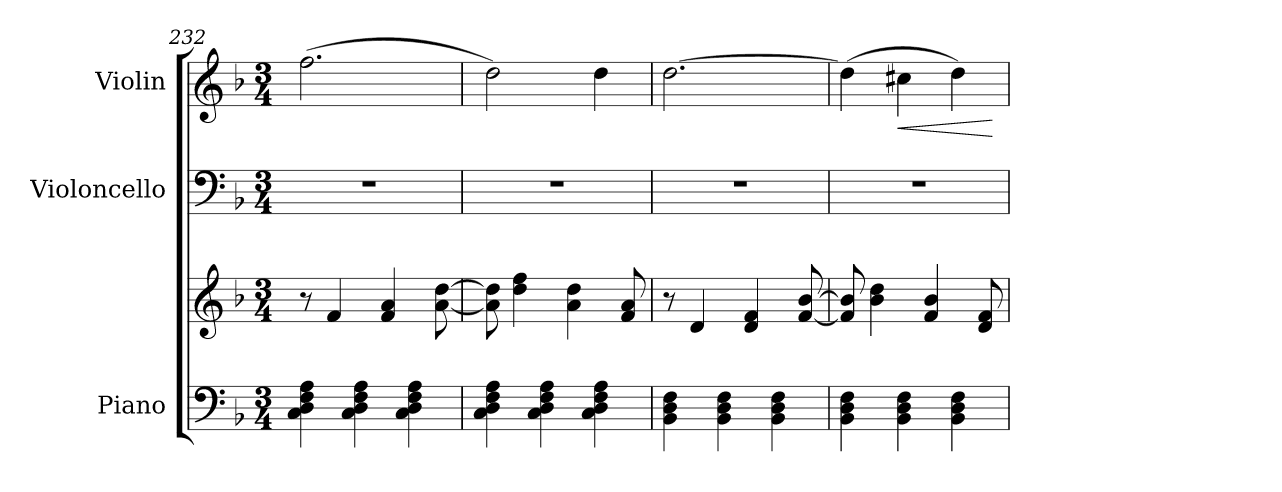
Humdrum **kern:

**kern	**kern	**kern	**kern	**dynam
*part3	*part3	*part2	*part1	*part1
*staff4	*staff3	*staff2	*staff1	*staff1
*I"Piano	*	*I"Violoncello	*I"Violin	*
*I'Pno	*	*I'Vc	*I'Vln	*
*clefF4	*clefG2	*clefF4	*clefG2	*
*k[b-]	*k[b-]	*k[b-]	*k[b-]	*
*M3/4	*M3/4	*M3/4	*M3/4	*
=232	=232	=232	=232	=232
4C\ 4D\ 4F\ 4A\	8r	2.r	(>2.ff\	.
.	4f/	.	.	.
4C\ 4D\ 4F\ 4A\	.	.	.	.
.	4f/ 4a/	.	.	.
4C\ 4D\ 4F\ 4A\	.	.	.	.
.	[8a\ [8dd\	.	.	.
=233	=233	=233	=233	=233
4C\ 4D\ 4F\ 4A\	8a\] 8dd\]	2.r	2dd\)	.
.	4dd\ 4ff\	.	.	.
4C\ 4D\ 4F\ 4A\	.	.	.	.
.	4a\ 4dd\	.	.	.
4C\ 4D\ 4F\ 4A\	.	.	4dd\	.
.	8f/ 8a/	.	.	.
=234	=234	=234	=234	=234
4BB-\ 4D\ 4F\	8r	2.r	[2.dd\	.
.	4d/	.	.	.
4BB-\ 4D\ 4F\	.	.	.	.
.	4d/ 4f/	.	.	.
4BB-\ 4D\ 4F\	.	.	.	.
.	[8f/ [8b-/	.	.	.
!!LO:LB:g=z
=235	=235	=235	=235	=235
4BB-\ 4D\ 4F\	8f/] 8b-/]	2.r	(>4dd\]	.
.	4b-\ 4dd\	.	.	.
!	!	!	!	!LO:HP:b
4BB-\ 4D\ 4F\	.	.	4cc#X\	<
.	4f/ 4b-/	.	.	.
4BB-\ 4D\ 4F\	.	.	4dd\)	.
.	8d/ 8f/	.	.	.
.	.	.	.	[
=	=	=	=	=
*-	*-	*-	*-	*-
